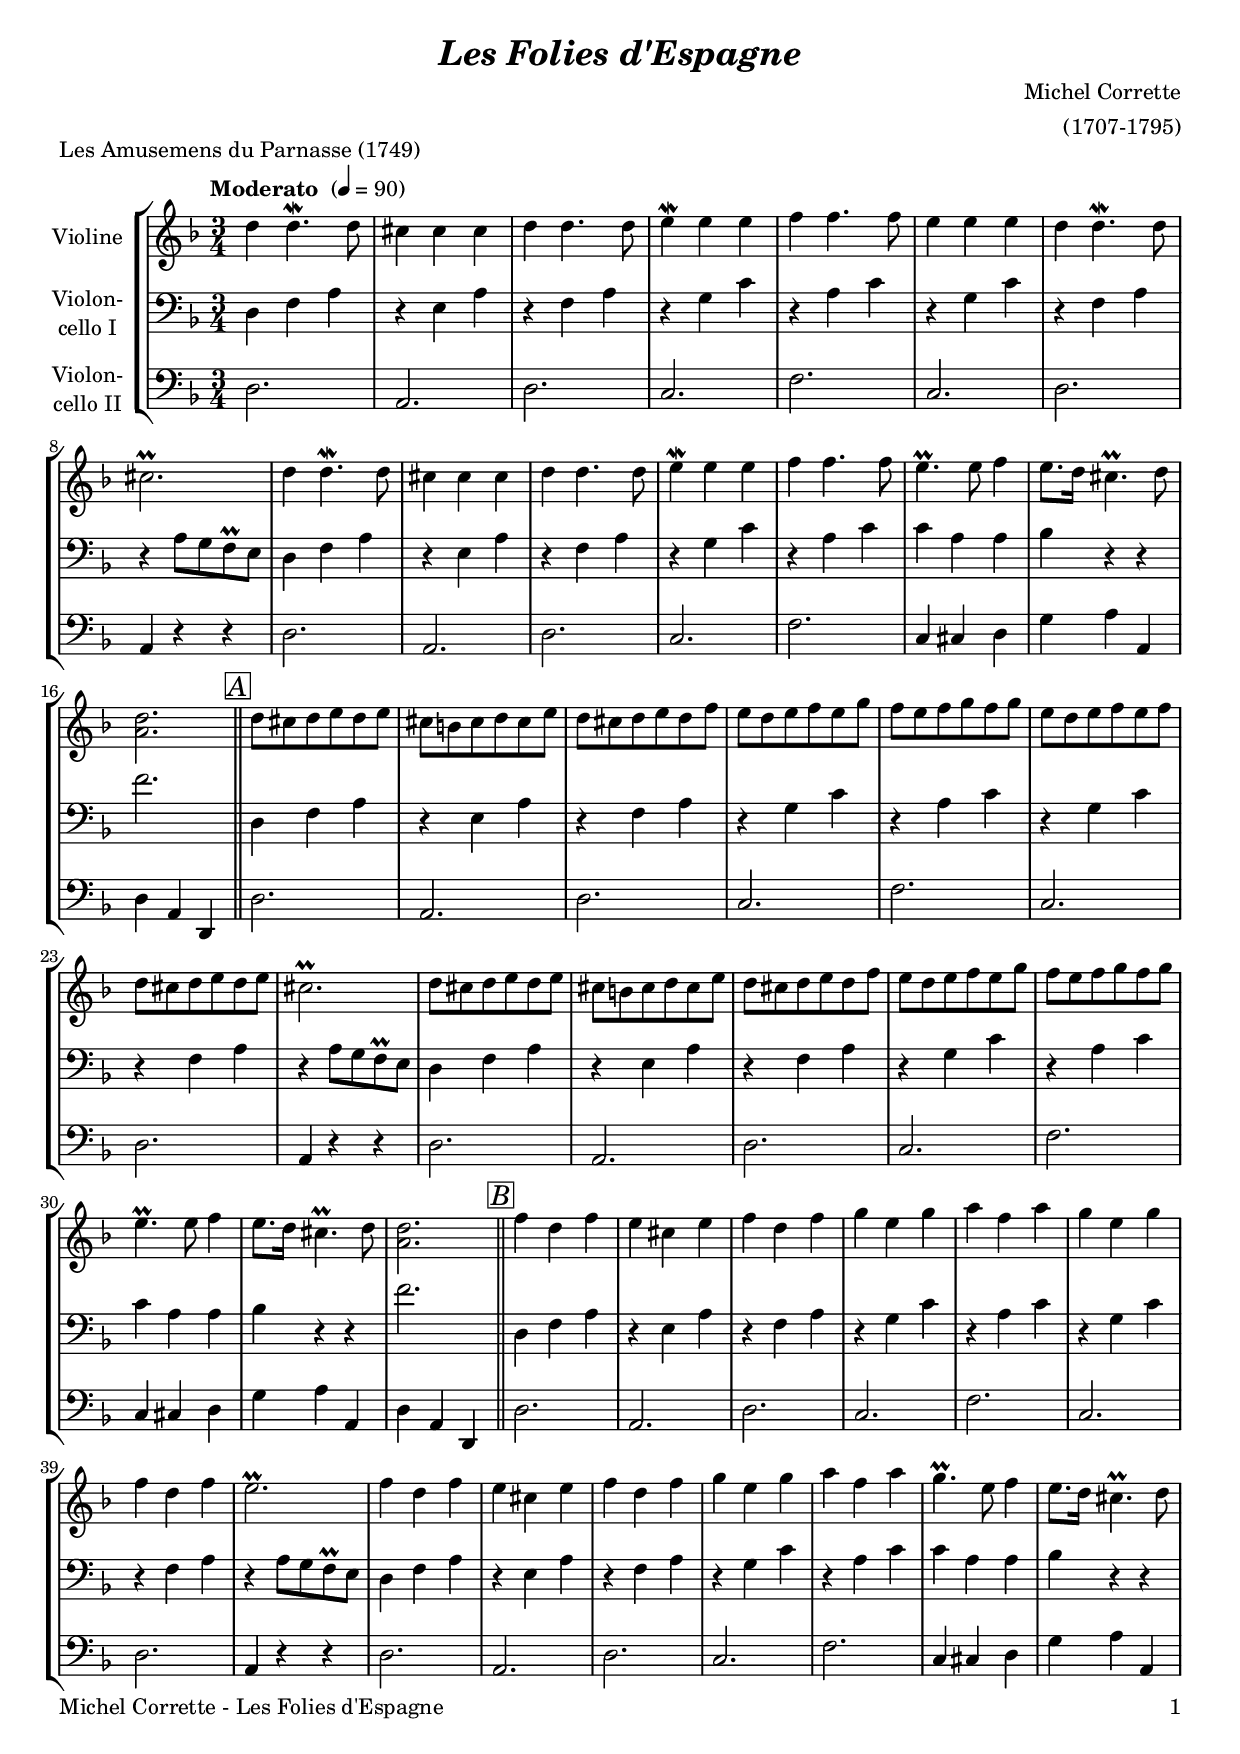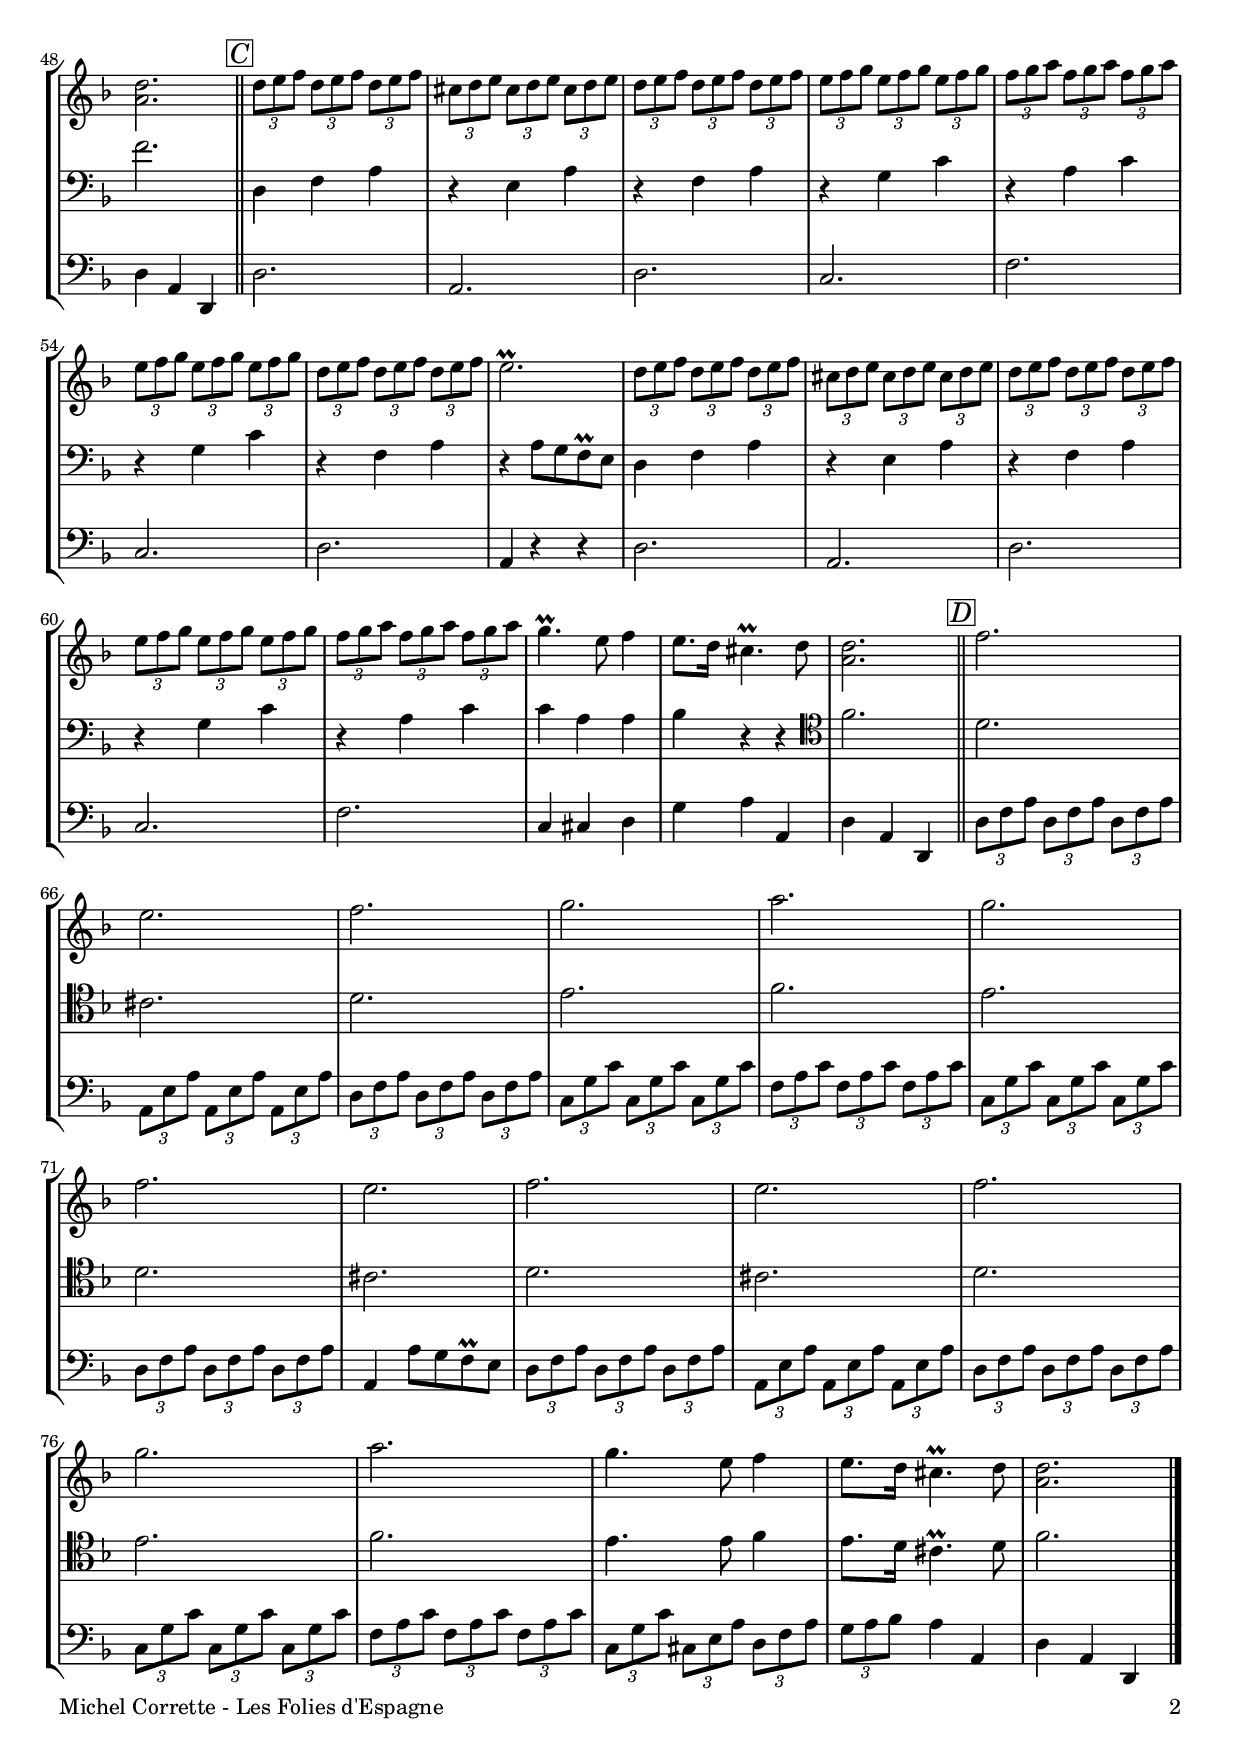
\version "2.22.0"
\include "deutsch.ly"

#(set-global-staff-size 19)

\header {
  title     = \markup \bold \italic "Les Folies d'Espagne"
  composer  = "Michel Corrette"
  arranger  = "(1707-1795)"
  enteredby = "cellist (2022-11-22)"
  piece     = "Les Amusemens du Parnasse (1749)"
}

voiceconsts = {
  \key f \major
  \time 3/4
  \clef "bass"
%  \numericTimeSignature
  \compressEmptyMeasures
  % Set default beaming for all staves
%  \set Timing.beamExceptions = #'()
%  \set Timing.baseMoment     = #(ly:make-moment 1 4)
%  \set Timing.beatStructure  = #'(1 1 1)
  \tempo "Moderato " 4=90
}

boxa = { \bar "||" \mark \markup \box \italic "A" }
boxb = { \bar "||" \mark \markup \box \italic "B" }
boxc = { \bar "||" \mark \markup \box \italic "C" }
boxd = { \bar "||" \mark \markup \box \italic "D" }

mist = "string ensemble 1"
mivl = "violin"
miba = "cello"
mipz = "pizzicato strings"

va = \relative c'' {
  \voiceconsts
  \clef "treble"

  d4 d4.\mordent d8
  cis4 cis cis
  d d4. d8
  e4\mordent e e
  f f4. f8
  e4 e e
  d d4.\mordent d8
  cis2.\prall
  
  d4 d4.\mordent d8
  cis4 cis cis
  d d4. d8
  e4\mordent e e
  f f4. f8
  e4.\prall e8 f4
  e8. d16 cis4.\prall d8
  <a d>2. \boxa

  d8 cis d e d e
  cis h cis d cis e
  d cis d e d f
  e d e f e g
  f e f g f g

  e d e f e f
  d cis d e d e
  cis2.\prall
  d8 cis d e d e
  cis h cis d cis e

  d cis d e d f
  e d e f e g
  f e f g f g
  e4.\prall e8 f4
  e8. d16 cis4.\prall d8
  <a d>2. \boxb

  f'4 d f
  e cis e
  f d f
  g e g
  a f a
  g e g
  f d f

  e2.\prall
  f4 d f
  e cis e
  f d f
  g e g
  a f a
  g4.\prall e8 f4

  e8. d16 cis4.\prall d8
  <a d>2.\boxc

  \tuplet 3/2 4 {
    d8 e f d e f d e f
    cis d e cis d e cis d e
    d e f d e f d e f

    e f g e f g e f g
    f g a f g a f g a
    e f g e f g e f g
    d e f d e f d e f
  }
  e2.\prall

  \tuplet 3/2 4 {
    d8 e f d e f d e f
    cis d e cis d e cis d e
    d e f d e f d e f

    e f g e f g e f g
    f g a f g a f g a
  }
  g4.\prall e8 f4
  e8. d16 cis4.\prall d8
  <a d>2. \boxd

  f'
  e
  f
  g

  a
  g
  f
  e

  f
  e
  f
  g

  a
  g4. e8 f4
  e8. d16 cis4.\prall d8
  <a d>2. \bar "|."
}

vb = \relative c {
  \voiceconsts

  d4 f a
  r e a
  r f a
  r g c
  r a c
  r g c
  r f, a
  r a8 g f\prall e

  d4 f a
  r e a
  r f a
  r g c
  r a c
  c a a
  b r r
  f'2. \boxa
  
  d,4 f a
  r e a
  r f a
  r g c
  r a c
  r g c
  r f, a
  r a8 g f\prall e

  d4 f a
  r e a
  r f a
  r g c
  r a c
  c a a
  b r r
  f'2. \boxb
  
  d,4 f a
  r e a
  r f a
  r g c
  r a c
  r g c
  r f, a
  r a8 g f\prall e

  d4 f a
  r e a
  r f a
  r g c
  r a c
  c a a
  b r r
  f'2. \boxc
  
  d,4 f a
  r e a
  r f a
  r g c
  r a c
  r g c
  r f, a
  r a8 g f\prall e

  d4 f a
  r e a
  r f a
  r g c
  r a c
  c a a
  b r r \clef "tenor"
  f'2. \boxd
  d
  cis
  d
  e

  f
  e
  d
  cis

  d
  cis
  d
  e

  f
  e4. e8 f4
  e8. d16 cis4.\prall d8
  f2. \bar "|."
}

vc = \relative c {
  \voiceconsts

  d2.
  a
  d
  c
  f
  c
  d
  a4 r r

  d2.
  a
  d
  c
  f
  c4 cis d
  g a a,
  d a d, \boxa
  
  d'2.
  a
  d
  c
  f
  c
  d
  a4 r r

  d2.
  a
  d
  c
  f
  c4 cis d
  g a a,
  d a d, \boxb
  
  d'2.
  a
  d
  c
  f
  c
  d
  a4 r r

  d2.
  a
  d
  c
  f
  c4 cis d
  g a a,
  d a d, \boxc
  
  d'2.
  a
  d
  c
  f
  c
  d
  a4 r r

  d2.
  a
  d
  c
  f
  c4 cis d
  g a a,
  d a d, \boxd

  \tuplet 3/2 4 {
    d'8 f a d, f a d, f a
    a, e' a a, e' a a, e' a
    d, f a d, f a d, f a
    c, g' c c, g' c c, g' c

    f, a c f, a c f, a c
    c, g' c c, g' c c, g' c
    d, f a d, f a d, f a
  }
  a,4 a'8 g f\prall e

  \tuplet 3/2 4 {
    d f a d, f a d, f a
    a, e' a a, e' a a, e' a
    d, f a d, f a d, f a
    c, g' c c, g' c c, g' c

    f, a c f, a c f, a c
    c, g' c cis, e a d, f a
    g a b
  } a4 a,
  d a d, \bar "|."
}


music = \new StaffGroup <<
      \new Staff {
	\set Staff.midiInstrument = \mivl
	\set Staff.instrumentName = \markup \center-column { "Violine" }
	\transpose f f { \va }
      }

      \new Staff {
	\set Staff.midiInstrument = \miba
	\set Staff.instrumentName = \markup \center-column { "Violon-" "cello I" }
	\transpose f f { \vb }
      }

      \new Staff {
	\set Staff.midiInstrument = \miba
	\set Staff.instrumentName = \markup \center-column { "Violon-" "cello II" }
	\transpose f f { \vc }
      }
>>

\book {
   \paper {
    print-page-number = ##t
    print-first-page-number = ##t
    ragged-last-bottom = ##f
    oddHeaderMarkup = \markup \null
    evenHeaderMarkup = \markup \null
    oddFooterMarkup = \markup {
      \fill-line {
        \on-the-fly #print-page-number-check-first
        "Michel Corrette - Les Folies d'Espagne" \fromproperty #'page:page-number-string
      }
    }
    evenFooterMarkup = \oddFooterMarkup
  } \score {
    \music
    \layout {}
  }

  \score {
    \unfoldRepeats \music

    \midi {
      \context {
        \Score
      }
    }
  }
}